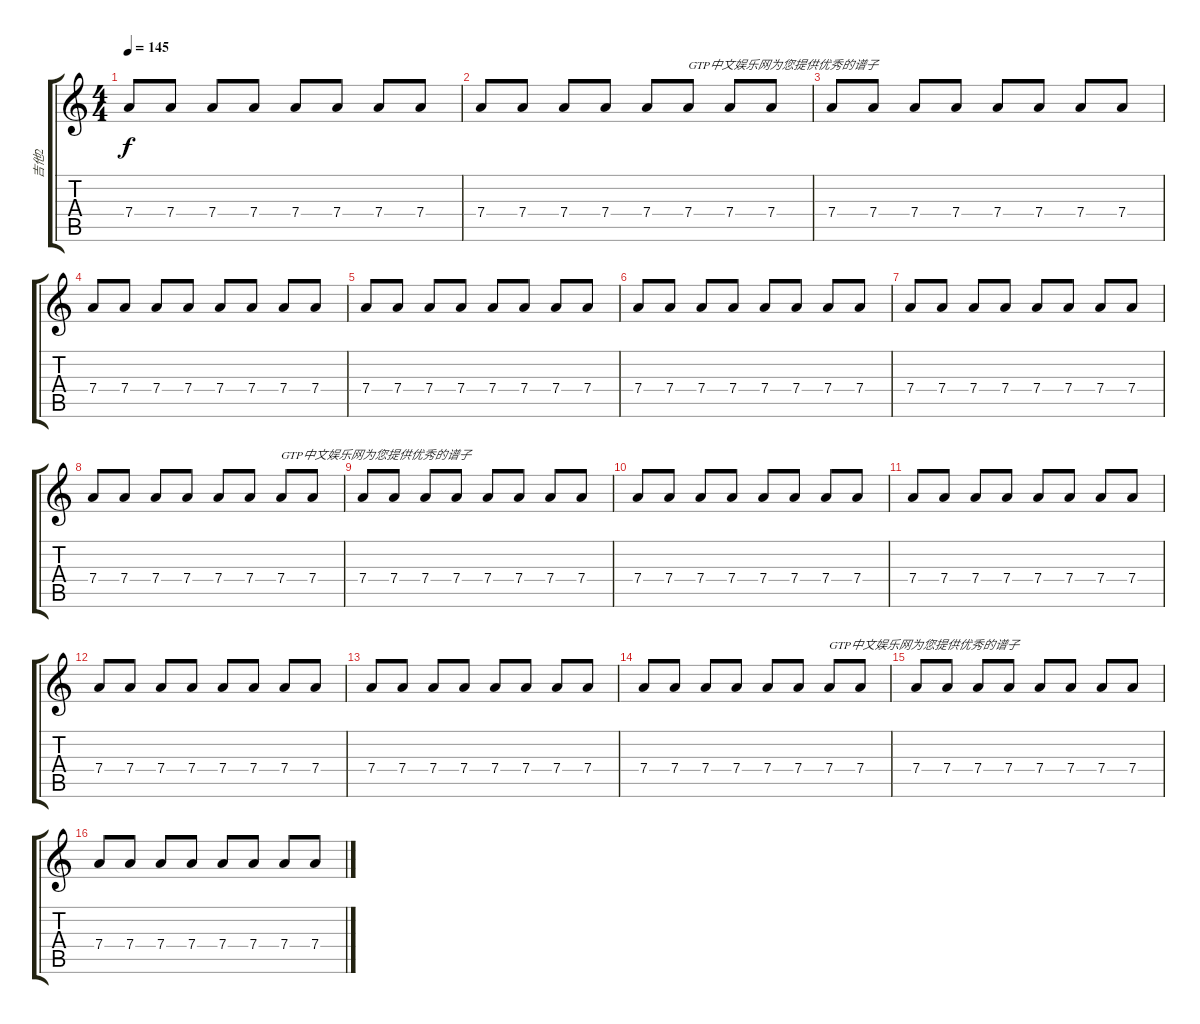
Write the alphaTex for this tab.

\track ("吉他2" "吉他2") {instrument distortionguitar}
\staff {score tabs}
\tuning (E4 B3 G3 D3 A2 E2) {hide}
\ts (4 4)
\tempo 145
\clef g2
\ks c
7.4.8{dy f instrument electricguitarjazz} 7.4.8 7.4.8 7.4.8 7.4.8 7.4.8 7.4.8 7.4.8 |
7.4.8{instrument electricguitarjazz} 7.4.8 7.4.8 7.4.8 7.4.8 7.4.8{txt "GTP中文娱乐网为您提供优秀的谱子"} 7.4.8 7.4.8 |
7.4.8{instrument electricguitarjazz} 7.4.8 7.4.8 7.4.8 7.4.8 7.4.8 7.4.8 7.4.8 |
7.4.8{instrument electricguitarjazz} 7.4.8 7.4.8 7.4.8 7.4.8 7.4.8 7.4.8 7.4.8 |
7.4.8{instrument electricguitarjazz} 7.4.8 7.4.8 7.4.8 7.4.8 7.4.8 7.4.8 7.4.8 |
7.4.8{instrument electricguitarjazz} 7.4.8 7.4.8 7.4.8 7.4.8 7.4.8 7.4.8 7.4.8 |
7.4.8{instrument electricguitarjazz} 7.4.8 7.4.8 7.4.8 7.4.8 7.4.8 7.4.8 7.4.8 |
7.4.8{instrument electricguitarjazz} 7.4.8 7.4.8 7.4.8 7.4.8 7.4.8 7.4.8{txt "GTP中文娱乐网为您提供优秀的谱子"} 7.4.8 |
7.4.8{instrument electricguitarjazz} 7.4.8 7.4.8 7.4.8 7.4.8 7.4.8 7.4.8 7.4.8 |
7.4.8{instrument electricguitarjazz} 7.4.8 7.4.8 7.4.8 7.4.8 7.4.8 7.4.8 7.4.8 |
7.4.8{instrument electricguitarjazz} 7.4.8 7.4.8 7.4.8 7.4.8 7.4.8 7.4.8 7.4.8 |
7.4.8{instrument electricguitarjazz} 7.4.8 7.4.8 7.4.8 7.4.8 7.4.8 7.4.8 7.4.8 |
7.4.8{instrument electricguitarjazz} 7.4.8 7.4.8 7.4.8 7.4.8 7.4.8 7.4.8 7.4.8 |
7.4.8{instrument electricguitarjazz} 7.4.8 7.4.8 7.4.8 7.4.8 7.4.8 7.4.8{txt "GTP中文娱乐网为您提供优秀的谱子"} 7.4.8 |
7.4.8{instrument electricguitarjazz} 7.4.8 7.4.8 7.4.8 7.4.8 7.4.8 7.4.8 7.4.8 |
7.4.8{instrument electricguitarjazz} 7.4.8 7.4.8 7.4.8 7.4.8 7.4.8 7.4.8 7.4.8
